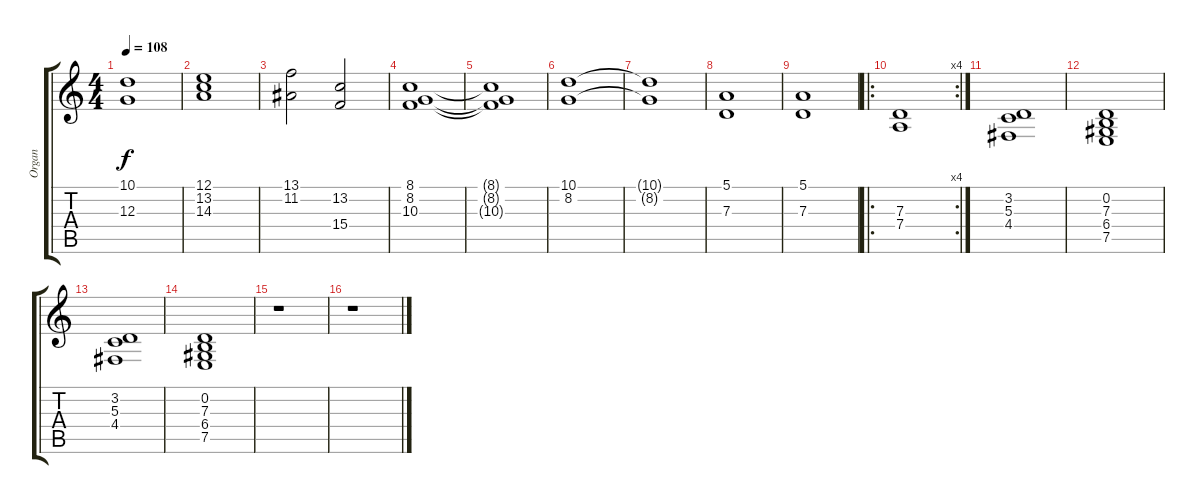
\track ("Organ" "Organ") {instrument drawbarorgan}
\staff {score tabs}
\tuning (E4 B3 G3 D3 A2 E2) {hide}
\ts (4 4)
\tempo 108
\clef g2
\ks c
(10.1 12.3).1{dy f} |
(12.1 13.2 14.3).1 |
(13.1 11.2).2 (13.2 15.4).2 |
(8.1 8.2 10.3).1 |
(8.1{t} 8.2{t} 10.3{t}).1 |
(10.1 8.2).1 |
(10.1{t} 8.2{t}).1 |
(5.1 7.3).1 |
(5.1 7.3).1 |
\ro
\rc 4
(7.3 7.4).1 |
(3.2 5.3 4.4).1 |
(0.2 7.3 6.4 7.5).1 |
(3.2 5.3 4.4).1 |
(0.2 7.3 6.4 7.5).1 |
r.1 |
r.1
